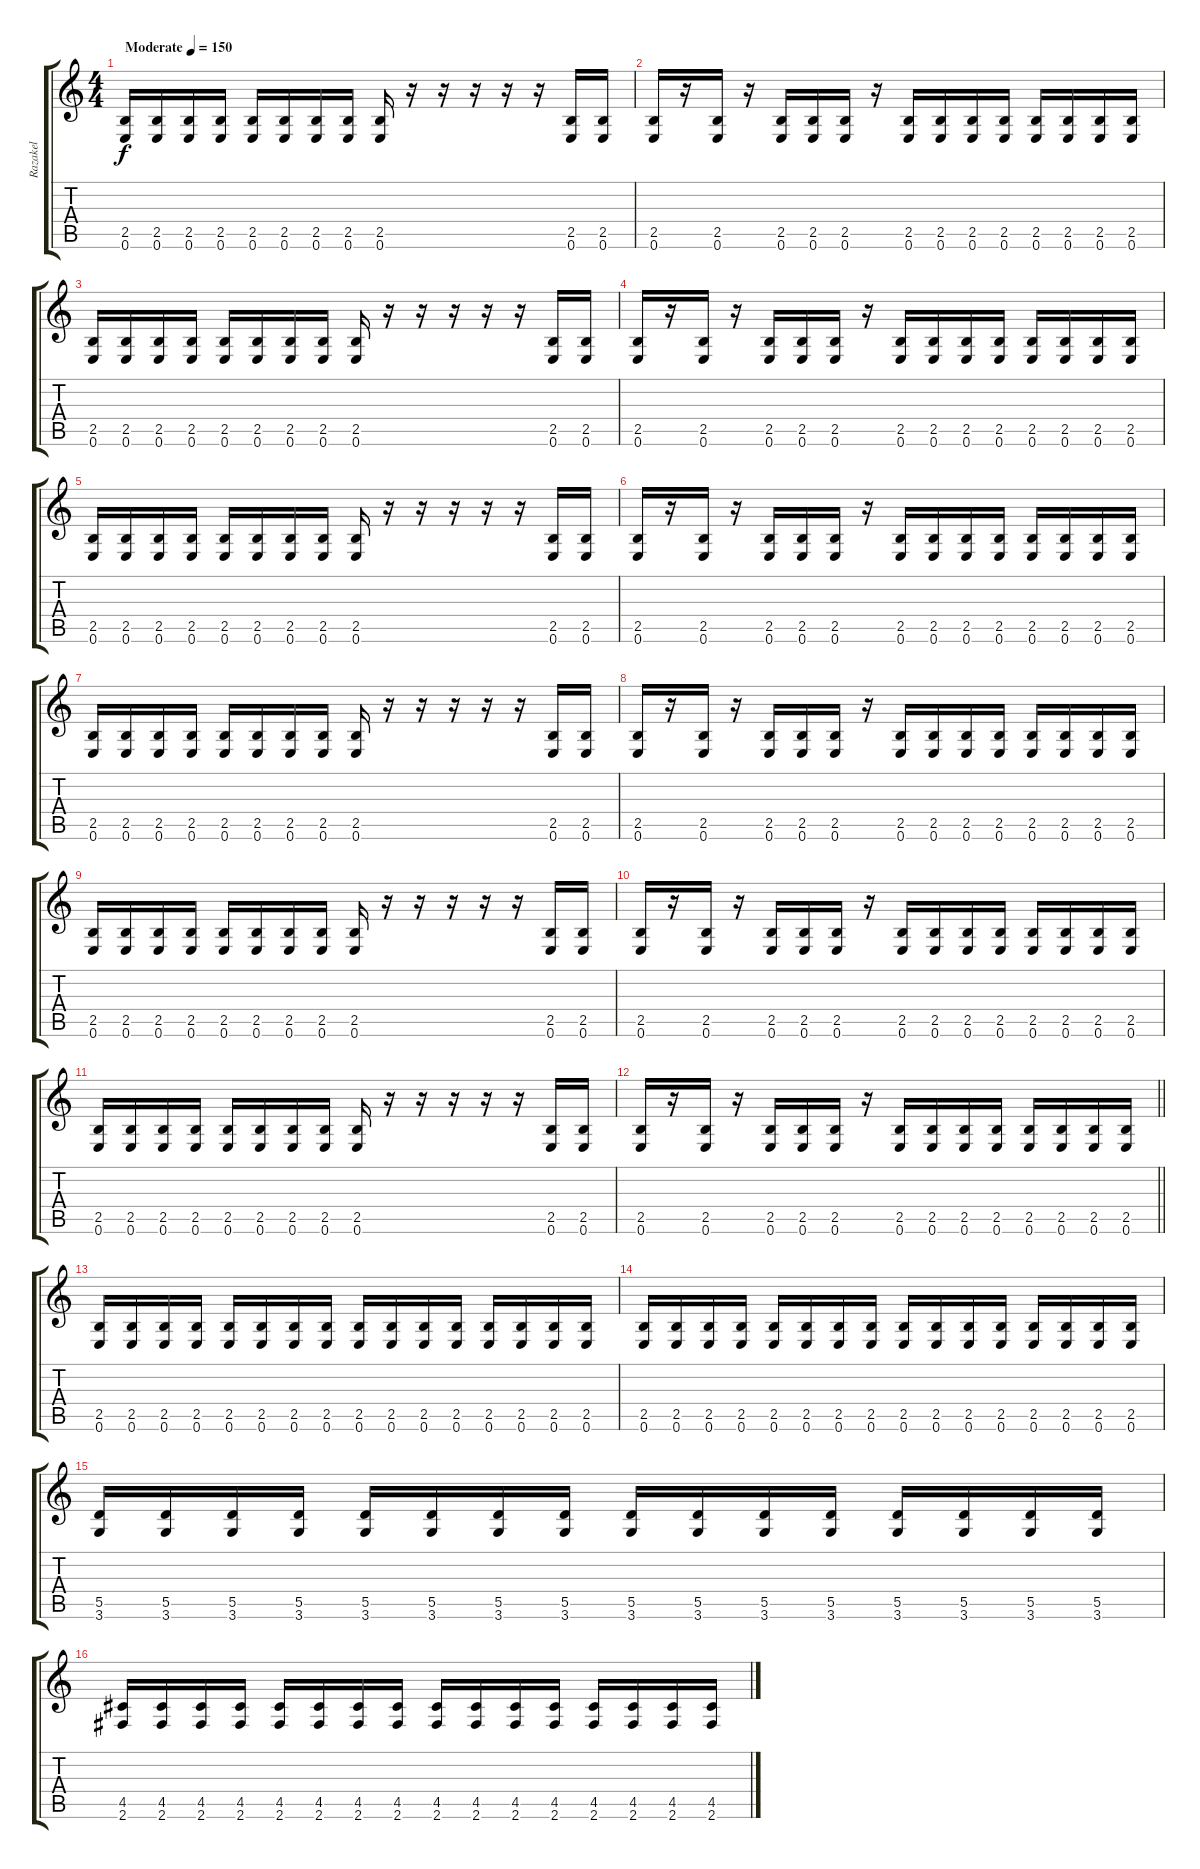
\track ("Razakel" "Razakel") {instrument distortionguitar}
\staff {score tabs}
\tuning (E4 B3 G3 D3 A2 E2) {hide}
\ts (4 4)
\tempo (150 "Moderate")
\clef g2
\ks c
(2.5 0.6).16{dy f instrument distortionguitar} (2.5 0.6).16 (2.5 0.6).16 (2.5 0.6).16 (2.5 0.6).16 (2.5 0.6).16 (2.5 0.6).16 (2.5 0.6).16 (2.5 0.6).16 r.16 r.16 r.16 r.16 r.16 (2.5 0.6).16 (2.5 0.6).16 |
(2.5 0.6).16 r.16 (2.5 0.6).16 r.16 (2.5 0.6).16 (2.5 0.6).16 (2.5 0.6).16 r.16 (2.5 0.6).16 (2.5 0.6).16 (2.5 0.6).16 (2.5 0.6).16 (2.5 0.6).16 (2.5 0.6).16 (2.5 0.6).16 (2.5 0.6).16 |
(2.5 0.6).16 (2.5 0.6).16 (2.5 0.6).16 (2.5 0.6).16 (2.5 0.6).16 (2.5 0.6).16 (2.5 0.6).16 (2.5 0.6).16 (2.5 0.6).16 r.16 r.16 r.16 r.16 r.16 (2.5 0.6).16 (2.5 0.6).16 |
(2.5 0.6).16 r.16 (2.5 0.6).16 r.16 (2.5 0.6).16 (2.5 0.6).16 (2.5 0.6).16 r.16 (2.5 0.6).16 (2.5 0.6).16 (2.5 0.6).16 (2.5 0.6).16 (2.5 0.6).16 (2.5 0.6).16 (2.5 0.6).16 (2.5 0.6).16 |
(2.5 0.6).16 (2.5 0.6).16 (2.5 0.6).16 (2.5 0.6).16 (2.5 0.6).16 (2.5 0.6).16 (2.5 0.6).16 (2.5 0.6).16 (2.5 0.6).16 r.16 r.16 r.16 r.16 r.16 (2.5 0.6).16 (2.5 0.6).16 |
(2.5 0.6).16 r.16 (2.5 0.6).16 r.16 (2.5 0.6).16 (2.5 0.6).16 (2.5 0.6).16 r.16 (2.5 0.6).16 (2.5 0.6).16 (2.5 0.6).16 (2.5 0.6).16 (2.5 0.6).16 (2.5 0.6).16 (2.5 0.6).16 (2.5 0.6).16 |
(2.5 0.6).16 (2.5 0.6).16 (2.5 0.6).16 (2.5 0.6).16 (2.5 0.6).16 (2.5 0.6).16 (2.5 0.6).16 (2.5 0.6).16 (2.5 0.6).16 r.16 r.16 r.16 r.16 r.16 (2.5 0.6).16 (2.5 0.6).16 |
(2.5 0.6).16 r.16 (2.5 0.6).16 r.16 (2.5 0.6).16 (2.5 0.6).16 (2.5 0.6).16 r.16 (2.5 0.6).16 (2.5 0.6).16 (2.5 0.6).16 (2.5 0.6).16 (2.5 0.6).16 (2.5 0.6).16 (2.5 0.6).16 (2.5 0.6).16 |
(2.5 0.6).16 (2.5 0.6).16 (2.5 0.6).16 (2.5 0.6).16 (2.5 0.6).16 (2.5 0.6).16 (2.5 0.6).16 (2.5 0.6).16 (2.5 0.6).16 r.16 r.16 r.16 r.16 r.16 (2.5 0.6).16 (2.5 0.6).16 |
(2.5 0.6).16 r.16 (2.5 0.6).16 r.16 (2.5 0.6).16 (2.5 0.6).16 (2.5 0.6).16 r.16 (2.5 0.6).16 (2.5 0.6).16 (2.5 0.6).16 (2.5 0.6).16 (2.5 0.6).16 (2.5 0.6).16 (2.5 0.6).16 (2.5 0.6).16 |
(2.5 0.6).16 (2.5 0.6).16 (2.5 0.6).16 (2.5 0.6).16 (2.5 0.6).16 (2.5 0.6).16 (2.5 0.6).16 (2.5 0.6).16 (2.5 0.6).16 r.16 r.16 r.16 r.16 r.16 (2.5 0.6).16 (2.5 0.6).16 |
\barLineRight lightlight
(2.5 0.6).16 r.16 (2.5 0.6).16 r.16 (2.5 0.6).16 (2.5 0.6).16 (2.5 0.6).16 r.16 (2.5 0.6).16 (2.5 0.6).16 (2.5 0.6).16 (2.5 0.6).16 (2.5 0.6).16 (2.5 0.6).16 (2.5 0.6).16 (2.5 0.6).16 |
(2.5 0.6).16 (2.5 0.6).16 (2.5 0.6).16 (2.5 0.6).16 (2.5 0.6).16 (2.5 0.6).16 (2.5 0.6).16 (2.5 0.6).16 (2.5 0.6).16 (2.5 0.6).16 (2.5 0.6).16 (2.5 0.6).16 (2.5 0.6).16 (2.5 0.6).16 (2.5 0.6).16 (2.5 0.6).16 |
(2.5 0.6).16 (2.5 0.6).16 (2.5 0.6).16 (2.5 0.6).16 (2.5 0.6).16 (2.5 0.6).16 (2.5 0.6).16 (2.5 0.6).16 (2.5 0.6).16 (2.5 0.6).16 (2.5 0.6).16 (2.5 0.6).16 (2.5 0.6).16 (2.5 0.6).16 (2.5 0.6).16 (2.5 0.6).16 |
(5.5 3.6).16 (5.5 3.6).16 (5.5 3.6).16 (5.5 3.6).16 (5.5 3.6).16 (5.5 3.6).16 (5.5 3.6).16 (5.5 3.6).16 (5.5 3.6).16 (5.5 3.6).16 (5.5 3.6).16 (5.5 3.6).16 (5.5 3.6).16 (5.5 3.6).16 (5.5 3.6).16 (5.5 3.6).16 |
(4.5 2.6).16 (4.5 2.6).16 (4.5 2.6).16 (4.5 2.6).16 (4.5 2.6).16 (4.5 2.6).16 (4.5 2.6).16 (4.5 2.6).16 (4.5 2.6).16 (4.5 2.6).16 (4.5 2.6).16 (4.5 2.6).16 (4.5 2.6).16 (4.5 2.6).16 (4.5 2.6).16 (4.5 2.6).16
